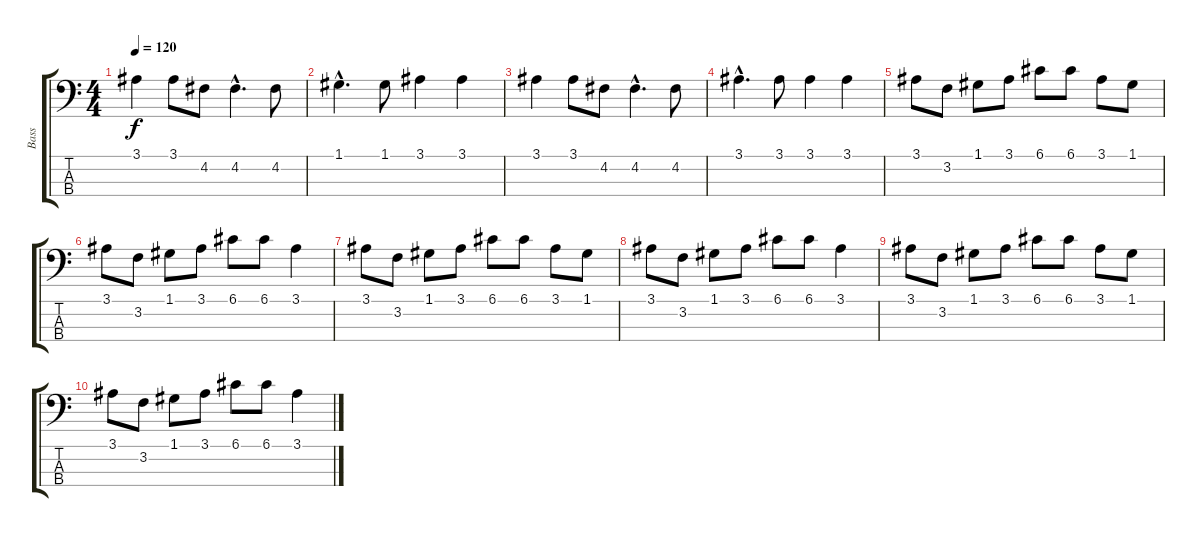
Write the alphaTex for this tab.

\track ("Bass" "Bass") {instrument electricbasspick}
\staff {score tabs}
\tuning (G2 D2 A1 E1) {hide}
\ts (4 4)
\tempo 120
\clef f4
\ks c
3.1.4{dy f} 3.1.8 4.2.8 4.2{hac}.4{d} 4.2.8 |
1.1{hac}.4{d} 1.1.8 3.1.4 3.1.4 |
3.1.4 3.1.8 4.2.8 4.2{hac}.4{d} 4.2.8 |
3.1{hac}.4{d} 3.1.8 3.1.4 3.1.4 |
3.1.8 3.2.8 1.1.8 3.1.8 6.1.8 6.1.8 3.1.8 1.1.8 |
3.1.8 3.2.8 1.1.8 3.1.8 6.1.8 6.1.8 3.1.4 |
3.1.8 3.2.8 1.1.8 3.1.8 6.1.8 6.1.8 3.1.8 1.1.8 |
3.1.8 3.2.8 1.1.8 3.1.8 6.1.8 6.1.8 3.1.4 |
3.1.8 3.2.8 1.1.8 3.1.8 6.1.8 6.1.8 3.1.8 1.1.8 |
3.1.8 3.2.8 1.1.8 3.1.8 6.1.8 6.1.8 3.1.4
